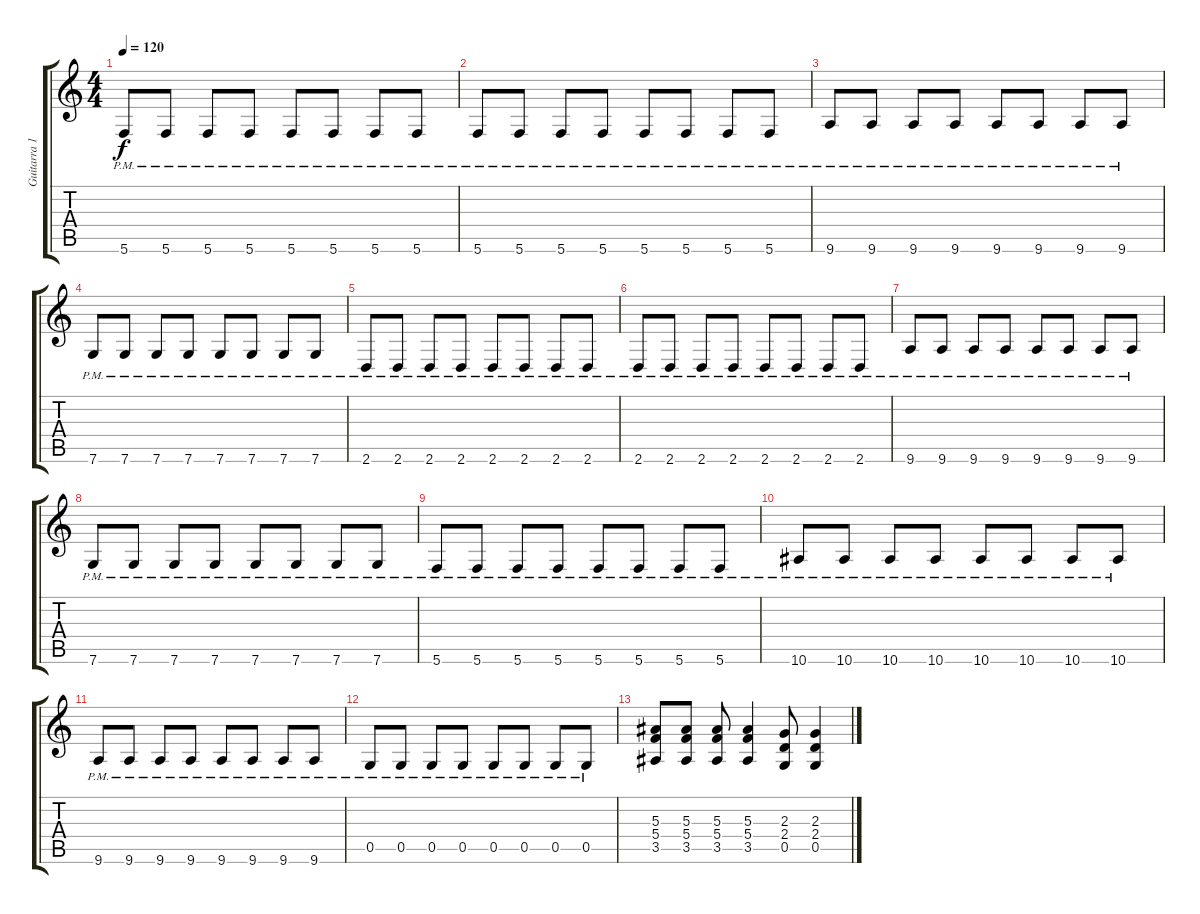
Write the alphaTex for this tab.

\track ("Guitarra 1" "Guitarra 1") {instrument distortionguitar}
\staff {score tabs}
\tuning (D4 A3 F3 C3 G2 C2) {hide}
\ts (4 4)
\tempo 120
\clef g2
\ks c
5.6{pm}.8{dy f} 5.6{pm}.8 5.6{pm}.8 5.6{pm}.8 5.6{pm}.8 5.6{pm}.8 5.6{pm}.8 5.6{pm}.8 |
5.6{pm}.8 5.6{pm}.8 5.6{pm}.8 5.6{pm}.8 5.6{pm}.8 5.6{pm}.8 5.6{pm}.8 5.6{pm}.8 |
9.6{pm}.8 9.6{pm}.8 9.6{pm}.8 9.6{pm}.8 9.6{pm}.8 9.6{pm}.8 9.6{pm}.8 9.6{pm}.8 |
7.6{pm}.8 7.6{pm}.8 7.6{pm}.8 7.6{pm}.8 7.6{pm}.8 7.6{pm}.8 7.6{pm}.8 7.6{pm}.8 |
2.6{pm}.8 2.6{pm}.8 2.6{pm}.8 2.6{pm}.8 2.6{pm}.8 2.6{pm}.8 2.6{pm}.8 2.6{pm}.8 |
2.6{pm}.8 2.6{pm}.8 2.6{pm}.8 2.6{pm}.8 2.6{pm}.8 2.6{pm}.8 2.6{pm}.8 2.6{pm}.8 |
9.6{pm}.8 9.6{pm}.8 9.6{pm}.8 9.6{pm}.8 9.6{pm}.8 9.6{pm}.8 9.6{pm}.8 9.6{pm}.8 |
7.6{pm}.8 7.6{pm}.8 7.6{pm}.8 7.6{pm}.8 7.6{pm}.8 7.6{pm}.8 7.6{pm}.8 7.6{pm}.8 |
5.6{pm}.8 5.6{pm}.8 5.6{pm}.8 5.6{pm}.8 5.6{pm}.8 5.6{pm}.8 5.6{pm}.8 5.6{pm}.8 |
10.6{pm}.8 10.6{pm}.8 10.6{pm}.8 10.6{pm}.8 10.6{pm}.8 10.6{pm}.8 10.6{pm}.8 10.6{pm}.8 |
9.6{pm}.8 9.6{pm}.8 9.6{pm}.8 9.6{pm}.8 9.6{pm}.8 9.6{pm}.8 9.6{pm}.8 9.6{pm}.8 |
0.5{pm}.8 0.5{pm}.8 0.5{pm}.8 0.5{pm}.8 0.5{pm}.8 0.5{pm}.8 0.5{pm}.8 0.5{pm}.8 |
(5.3 5.4 3.5).8 (5.3 5.4 3.5).8 (5.3 5.4 3.5).8 (5.3 5.4 3.5).4 (2.3 2.4 0.5).8 (2.3 2.4 0.5).4
